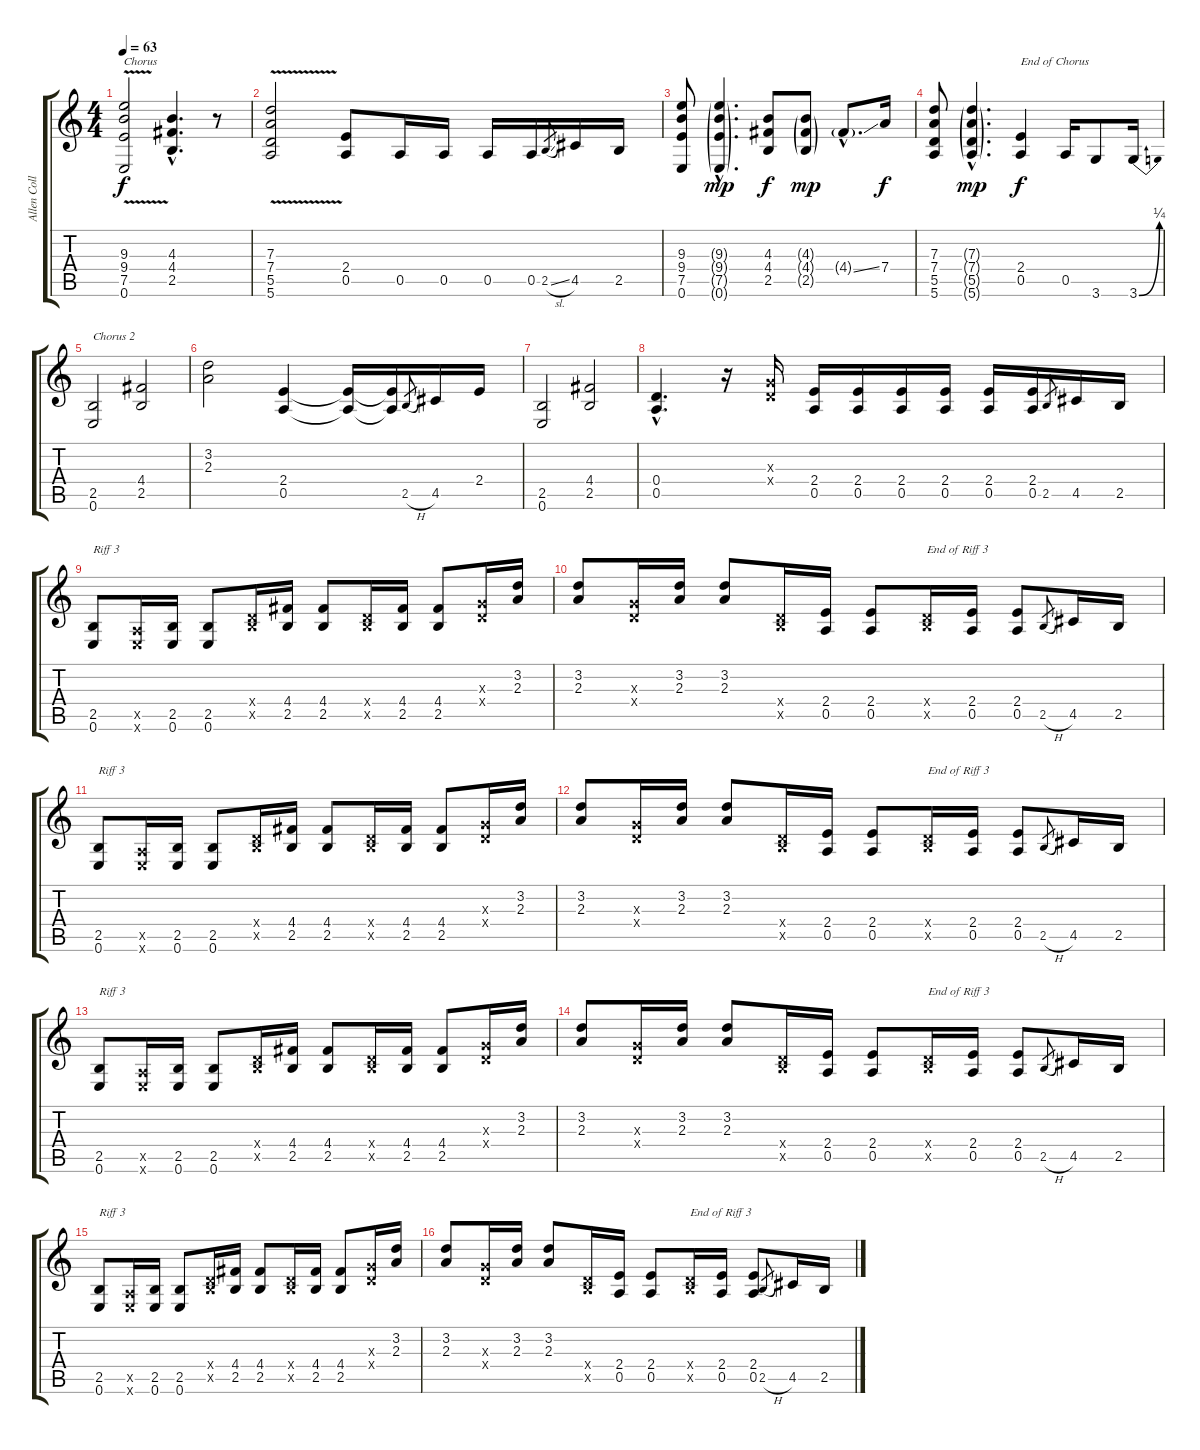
\track ("Allen Collins" "Allen Coll") {instrument distortionguitar}
\staff {score tabs}
\tuning (E4 B3 G3 D3 A2 E2) {hide}
\ts (4 4)
\tempo 63
\clef g2
\ks c
(9.3{v} 9.4{v} 7.5{v} 0.6{v}).2{txt "Chorus" dy f} (4.3{hac} 4.4{hac} 2.5{hac}).4{d} r.8 |
(7.3{v} 7.4{v} 5.5{v} 5.6{v}).2 (2.4 0.5).8 0.5.16 0.5.16 0.5.16 0.5.16 2.5{sl}.8{gr} 4.5.16 2.5.16 |
(9.3 9.4 7.5 0.6).8 (9.3{g hac} 9.4{g hac} 7.5{g hac} 0.6{g hac}).4{d dy mp} (4.3 4.4 2.5).8{dy f} (4.3{g} 4.4{g} 2.5{g}).8{dy mp} 4.4{ss g hac}.8{d} 7.4.16{dy f} |
(7.3 7.4 5.5 5.6).8 (7.3{g hac} 7.4{g hac} 5.5{g hac} 5.6{g hac}).4{d dy mp} (2.4 0.5).4{txt "End of Chorus" dy f} 0.5.16 3.6.8 3.6{be (bend 0 0 60 1)}.16 |
(2.5 0.6).2{txt "Chorus 2"} (4.4 2.5).2 |
(3.2 2.3).2 (2.4 0.5).4 (2.4{t} 0.5{t}).16 (2.4{t} 0.5{t}).16 2.5{h}.8{gr} 4.5.16 2.4.16 |
(2.5 0.6).2 (4.4 2.5).2 |
(0.4{hac} 0.5{hac}).4{d} r.16 (0.3{x} 0.4{x}).16 (2.4 0.5).16 (2.4 0.5).16 (2.4 0.5).16 (2.4 0.5).16 (2.4 0.5).16 (2.4 0.5).16 2.5.8{gr} 4.5.16 2.5.16 |
(2.5 0.6).8{txt "Riff 3"} (0.5{x} 0.6{x}).16 (2.5 0.6).16 (2.5 0.6).8 (0.4{x} 2.5{x}).16 (4.4 2.5).16 (4.4 2.5).8 (0.4{x} 2.5{x}).16 (4.4 2.5).16 (4.4 2.5).8 (0.3{x} 0.4{x}).16 (3.2 2.3).16 |
(3.2 2.3).8 (0.3{x} 0.4{x}).16 (3.2 2.3).16 (3.2 2.3).8 (0.4{x} 2.5{x}).16 (2.4 0.5).16 (2.4 0.5).8 (0.4{x} 2.5{x}).16{txt "End of Riff 3"} (2.4 0.5).16 (2.4 0.5).8 2.5{h}.8{gr} 4.5.16 2.5.16 |
(2.5 0.6).8{txt "Riff 3"} (0.5{x} 0.6{x}).16 (2.5 0.6).16 (2.5 0.6).8 (0.4{x} 2.5{x}).16 (4.4 2.5).16 (4.4 2.5).8 (0.4{x} 2.5{x}).16 (4.4 2.5).16 (4.4 2.5).8 (0.3{x} 0.4{x}).16 (3.2 2.3).16 |
(3.2 2.3).8 (0.3{x} 0.4{x}).16 (3.2 2.3).16 (3.2 2.3).8 (0.4{x} 2.5{x}).16 (2.4 0.5).16 (2.4 0.5).8 (0.4{x} 2.5{x}).16{txt "End of Riff 3"} (2.4 0.5).16 (2.4 0.5).8 2.5{h}.8{gr} 4.5.16 2.5.16 |
(2.5 0.6).8{txt "Riff 3"} (0.5{x} 0.6{x}).16 (2.5 0.6).16 (2.5 0.6).8 (0.4{x} 2.5{x}).16 (4.4 2.5).16 (4.4 2.5).8 (0.4{x} 2.5{x}).16 (4.4 2.5).16 (4.4 2.5).8 (0.3{x} 0.4{x}).16 (3.2 2.3).16 |
(3.2 2.3).8 (0.3{x} 0.4{x}).16 (3.2 2.3).16 (3.2 2.3).8 (0.4{x} 2.5{x}).16 (2.4 0.5).16 (2.4 0.5).8 (0.4{x} 2.5{x}).16{txt "End of Riff 3"} (2.4 0.5).16 (2.4 0.5).8 2.5{h}.8{gr} 4.5.16 2.5.16 |
(2.5 0.6).8{txt "Riff 3"} (0.5{x} 0.6{x}).16 (2.5 0.6).16 (2.5 0.6).8 (0.4{x} 2.5{x}).16 (4.4 2.5).16 (4.4 2.5).8 (0.4{x} 2.5{x}).16 (4.4 2.5).16 (4.4 2.5).8 (0.3{x} 0.4{x}).16 (3.2 2.3).16 |
(3.2 2.3).8 (0.3{x} 0.4{x}).16 (3.2 2.3).16 (3.2 2.3).8 (0.4{x} 2.5{x}).16 (2.4 0.5).16 (2.4 0.5).8 (0.4{x} 2.5{x}).16{txt "End of Riff 3"} (2.4 0.5).16 (2.4 0.5).8 2.5{h}.8{gr} 4.5.16 2.5.16
